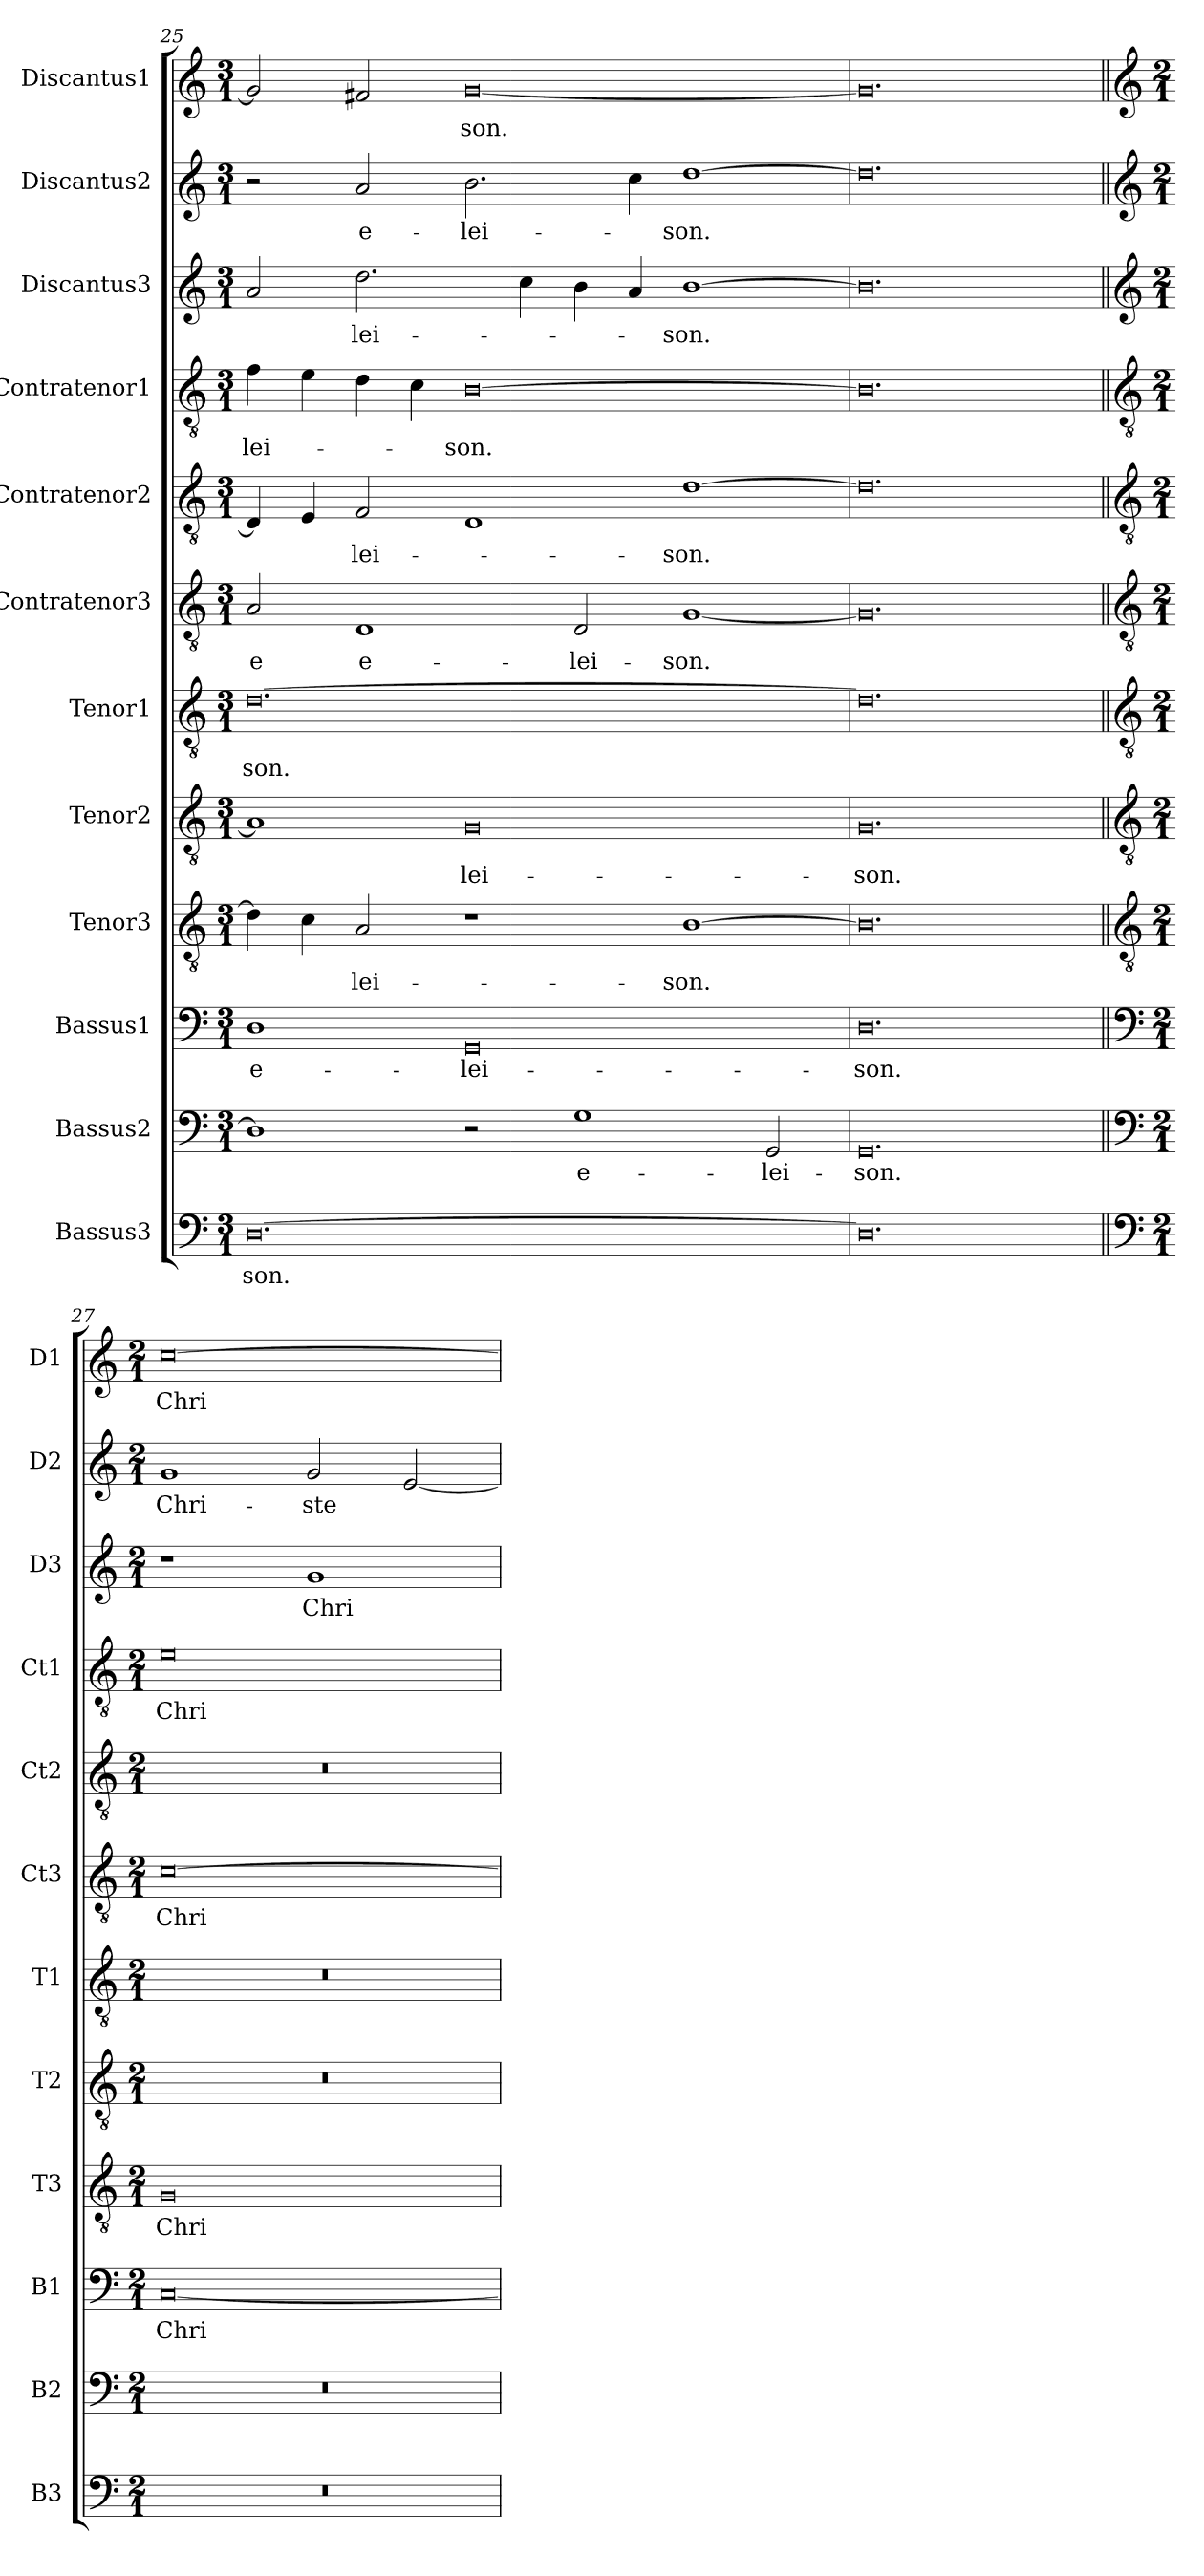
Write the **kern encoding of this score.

**kern	**text	**kern	**text	**kern	**text	**kern	**text	**kern	**text	**kern	**text	**kern	**text	**kern	**text	**kern	**text	**kern	**text	**kern	**text	**kern	**text
*part12	*part12	*part11	*part11	*part10	*part10	*part9	*part9	*part8	*part8	*part7	*part7	*part6	*part6	*part5	*part5	*part4	*part4	*part3	*part3	*part2	*part2	*part1	*part1
*staff12	*staff12	*staff11	*staff11	*staff10	*staff10	*staff9	*staff9	*staff8	*staff8	*staff7	*staff7	*staff6	*staff6	*staff5	*staff5	*staff4	*staff4	*staff3	*staff3	*staff2	*staff2	*staff1	*staff1
*I"Bassus3	*	*I"Bassus2	*	*I"Bassus1	*	*I"Tenor3	*	*I"Tenor2	*	*I"Tenor1	*	*I"Contratenor3	*	*I"Contratenor2	*	*I"Contratenor1	*	*I"Discantus3	*	*I"Discantus2	*	*I"Discantus1	*
*I'B3	*	*I'B2	*	*I'B1	*	*I'T3	*	*I'T2	*	*I'T1	*	*I'Ct3	*	*I'Ct2	*	*I'Ct1	*	*I'D3	*	*I'D2	*	*I'D1	*
*clefF4	*	*clefF4	*	*clefF4	*	*clefGv2	*	*clefGv2	*	*clefGv2	*	*clefGv2	*	*clefGv2	*	*clefGv2	*	*clefG2	*	*clefG2	*	*clefG2	*
*k[]	*	*k[]	*	*k[]	*	*k[]	*	*k[]	*	*k[]	*	*k[]	*	*k[]	*	*k[]	*	*k[]	*	*k[]	*	*k[]	*
*M3/1	*	*M3/1	*	*M3/1	*	*M3/1	*	*M3/1	*	*M3/1	*	*M3/1	*	*M3/1	*	*M3/1	*	*M3/1	*	*M3/1	*	*M3/1	*
=25	=25	=25	=25	=25	=25	=25	=25	=25	=25	=25	=25	=25	=25	=25	=25	=25	=25	=25	=25	=25	=25	=25	=25
[0.D	-son.	1D]	.	1D	e-	4d]	.	1A]	.	[0.d	-son.	2A	-e	4D]	.	4f	-lei-	2a	.	2r	.	2g]	.
.	.	.	.	.	.	4c	.	.	.	.	.	.	.	4E	.	4e	.	.	.	.	.	.	.
.	.	.	.	.	.	2A	-lei-	.	.	.	.	1D	e-	2F	-lei-	4d	.	2.dd	-lei-	2a	e-	2f#X	.
.	.	.	.	.	.	.	.	.	.	.	.	.	.	.	.	4c	.	.	.	.	.	.	.
.	.	2r	.	0GG	-lei-	1r	.	0G	-lei-	.	.	.	.	1D	.	[0B	-son.	.	.	2.b	-lei-	[0g	-son.
.	.	.	.	.	.	.	.	.	.	.	.	.	.	.	.	.	.	4cc	.	.	.	.	.
.	.	1G	e-	.	.	.	.	.	.	.	.	2D	-lei-	.	.	.	.	4b	.	.	.	.	.
.	.	.	.	.	.	.	.	.	.	.	.	.	.	.	.	.	.	4a	.	4cc	.	.	.
.	.	.	.	.	.	[1B	-son.	.	.	.	.	[1G	-son.	[1d	-son.	.	.	[1b	-son.	[1dd	-son.	.	.
.	.	2GG	-lei-	.	.	.	.	.	.	.	.	.	.	.	.	.	.	.	.	.	.	.	.
=26	=26	=26	=26	=26	=26	=26	=26	=26	=26	=26	=26	=26	=26	=26	=26	=26	=26	=26	=26	=26	=26	=26	=26
0.D]	.	0.GG	-son.	0.D	-son.	0.B]	.	0.G	-son.	0.d]	.	0.G]	.	0.d]	.	0.B]	.	0.b]	.	0.dd]	.	0.g]	.
!!LO:LB:g=z
=27||	=27||	=27||	=27||	=27||	=27||	=27||	=27||	=27||	=27||	=27||	=27||	=27||	=27||	=27||	=27||	=27||	=27||	=27||	=27||	=27||	=27||	=27||	=27||
*clefF4	*	*clefF4	*	*clefF4	*	*clefGv2	*	*clefGv2	*	*clefGv2	*	*clefGv2	*	*clefGv2	*	*clefGv2	*	*clefG2	*	*clefG2	*	*clefG2	*
*k[]	*	*k[]	*	*k[]	*	*k[]	*	*k[]	*	*k[]	*	*k[]	*	*k[]	*	*k[]	*	*k[]	*	*k[]	*	*k[]	*
*M2/1	*	*M2/1	*	*M2/1	*	*M2/1	*	*M2/1	*	*M2/1	*	*M2/1	*	*M2/1	*	*M2/1	*	*M2/1	*	*M2/1	*	*M2/1	*
0r	.	0r	.	[0C	Chri-	0G	Chri-	0r	.	0r	.	[0c	Chri-	0r	.	0e	Chri-	1r	.	1g	Chri-	[0cc	Chri-
.	.	.	.	.	.	.	.	.	.	.	.	.	.	.	.	.	.	1g	Chri-	2g	-ste	.	.
.	.	.	.	.	.	.	.	.	.	.	.	.	.	.	.	.	.	.	.	[2e	.	.	.
=	=	=	=	=	=	=	=	=	=	=	=	=	=	=	=	=	=	=	=	=	=	=	=
*-	*-	*-	*-	*-	*-	*-	*-	*-	*-	*-	*-	*-	*-	*-	*-	*-	*-	*-	*-	*-	*-	*-	*-
